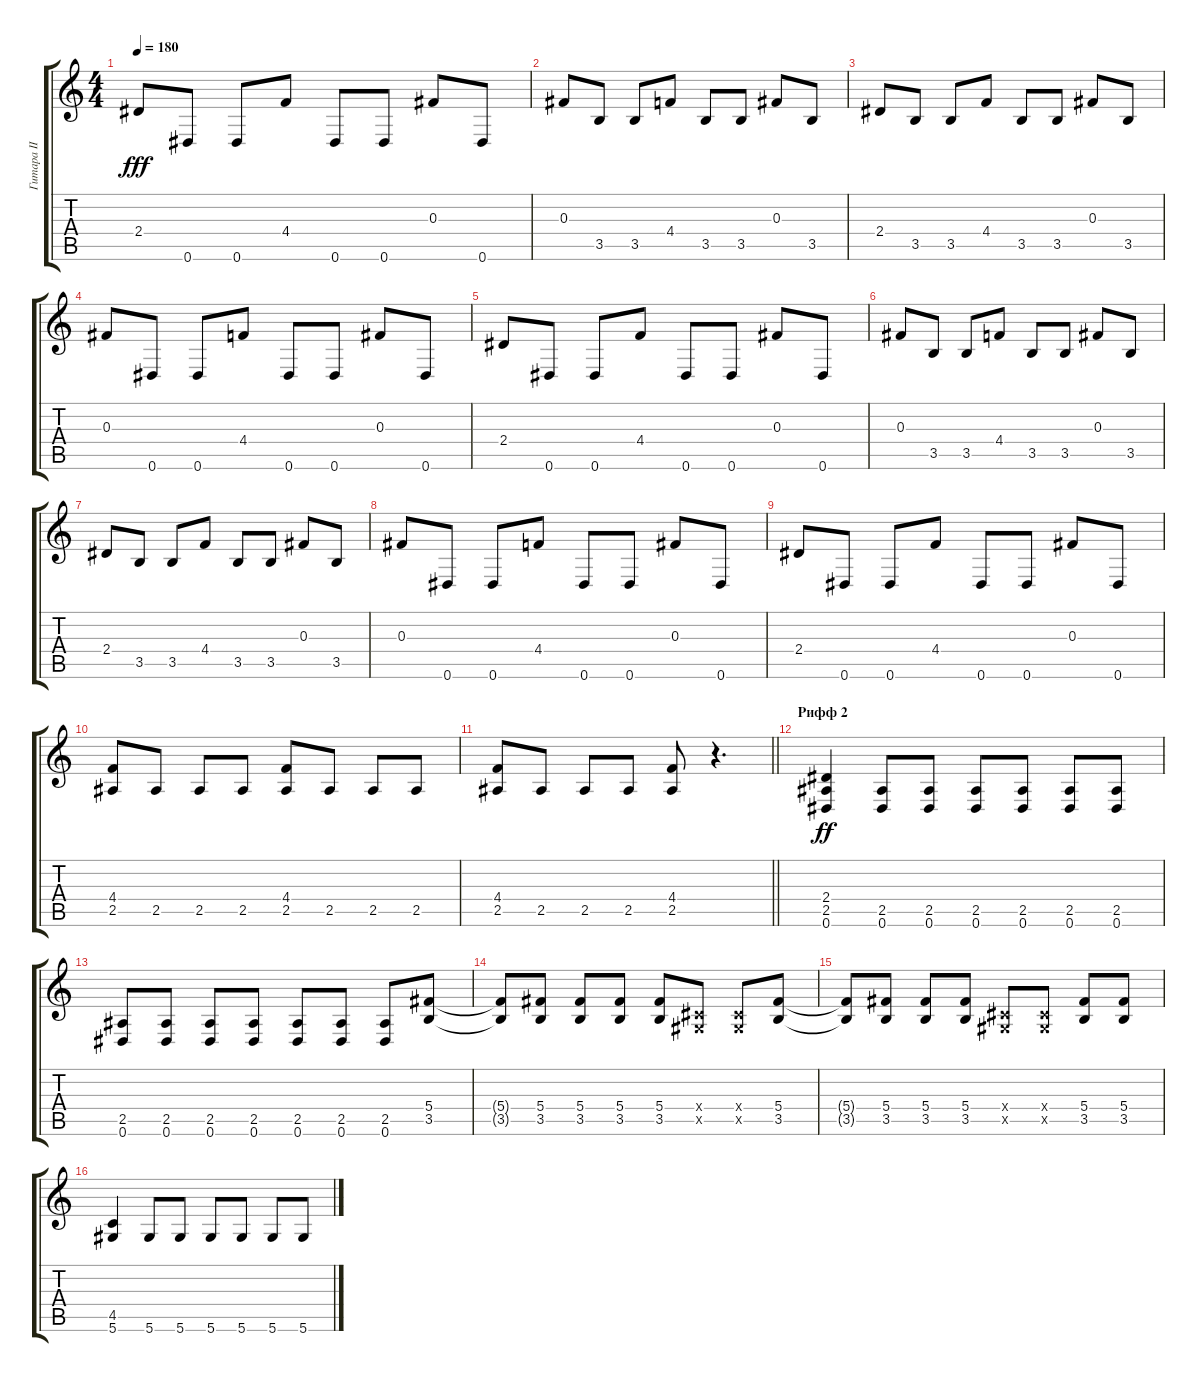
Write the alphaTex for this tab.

\track ("Гитара II" "Гитара II") {instrument distortionguitar}
\staff {score tabs}
\tuning (Eb4 Bb3 Gb3 Db3 Ab2 Eb2) {hide}
\ts (4 4)
\tempo 180
\clef g2
\ks c
2.4.8{dy fff} 0.6.8 0.6.8 4.4.8 0.6.8 0.6.8 0.3.8 0.6.8 |
0.3.8 3.5.8 3.5.8 4.4.8 3.5.8 3.5.8 0.3.8 3.5.8 |
2.4.8 3.5.8 3.5.8 4.4.8 3.5.8 3.5.8 0.3.8 3.5.8 |
0.3.8 0.6.8 0.6.8 4.4.8 0.6.8 0.6.8 0.3.8 0.6.8 |
2.4.8 0.6.8 0.6.8 4.4.8 0.6.8 0.6.8 0.3.8 0.6.8 |
0.3.8 3.5.8 3.5.8 4.4.8 3.5.8 3.5.8 0.3.8 3.5.8 |
2.4.8 3.5.8 3.5.8 4.4.8 3.5.8 3.5.8 0.3.8 3.5.8 |
0.3.8 0.6.8 0.6.8 4.4.8 0.6.8 0.6.8 0.3.8 0.6.8 |
2.4.8 0.6.8 0.6.8 4.4.8 0.6.8 0.6.8 0.3.8 0.6.8 |
(4.4 2.5).8 2.5.8 2.5.8 2.5.8 (4.4 2.5).8 2.5.8 2.5.8 2.5.8 |
\barLineRight lightlight
(4.4 2.5).8 2.5.8 2.5.8 2.5.8 (4.4 2.5).8 r.4{d} |
\section ("" "Рифф 2")
(2.4 2.5 0.6).4{dy ff} (2.5 0.6).8 (2.5 0.6).8 (2.5 0.6).8 (2.5 0.6).8 (2.5 0.6).8 (2.5 0.6).8 |
(2.5 0.6).8 (2.5 0.6).8 (2.5 0.6).8 (2.5 0.6).8 (2.5 0.6).8 (2.5 0.6).8 (2.5 0.6).8 (5.4 3.5).8 |
(5.4{t} 3.5{t}).8 (5.4 3.5).8 (5.4 3.5).8 (5.4 3.5).8 (5.4 3.5).8 (0.4{x} 0.5{x}).8 (0.4{x} 0.5{x}).8 (5.4 3.5).8 |
(5.4{t} 3.5{t}).8 (5.4 3.5).8 (5.4 3.5).8 (5.4 3.5).8 (0.4{x} 0.5{x}).8 (0.4{x} 0.5{x}).8 (5.4 3.5).8 (5.4 3.5).8 |
(4.5 5.6).4 5.6.8 5.6.8 5.6.8 5.6.8 5.6.8 5.6.8
